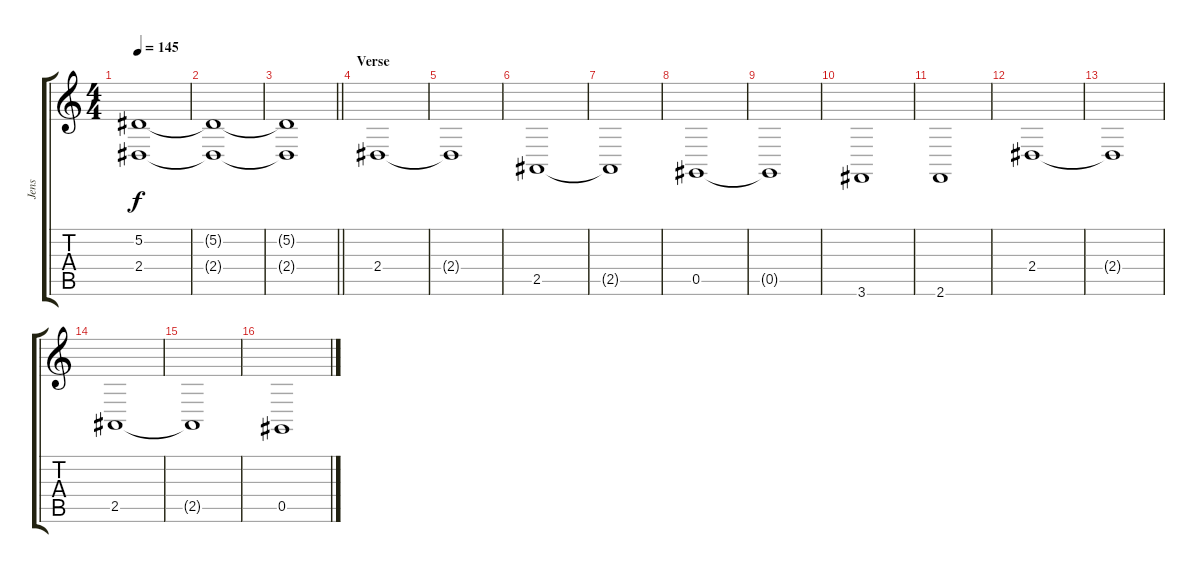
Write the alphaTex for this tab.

\track ("Jens" "Jens") {instrument stringensemble1}
\staff {score tabs}
\tuning (Eb4 Bb3 Gb3 Db3 Ab2 Eb2) {hide}
\ts (4 4)
\tempo 145
\clef g2
\ks c
(5.2{t} 2.4{t}).1{dy f} |
(5.2{t} 2.4{t}).1 |
\barLineRight lightlight
(5.2{t} 2.4{t}).1 |
\section ("" "Verse")
2.4.1{volume 10} |
2.4{t}.1 |
2.5.1 |
2.5{t}.1 |
0.5.1 |
0.5{t}.1 |
3.6.1 |
2.6.1 |
2.4.1 |
2.4{t}.1 |
2.5.1 |
2.5{t}.1 |
0.5.1
